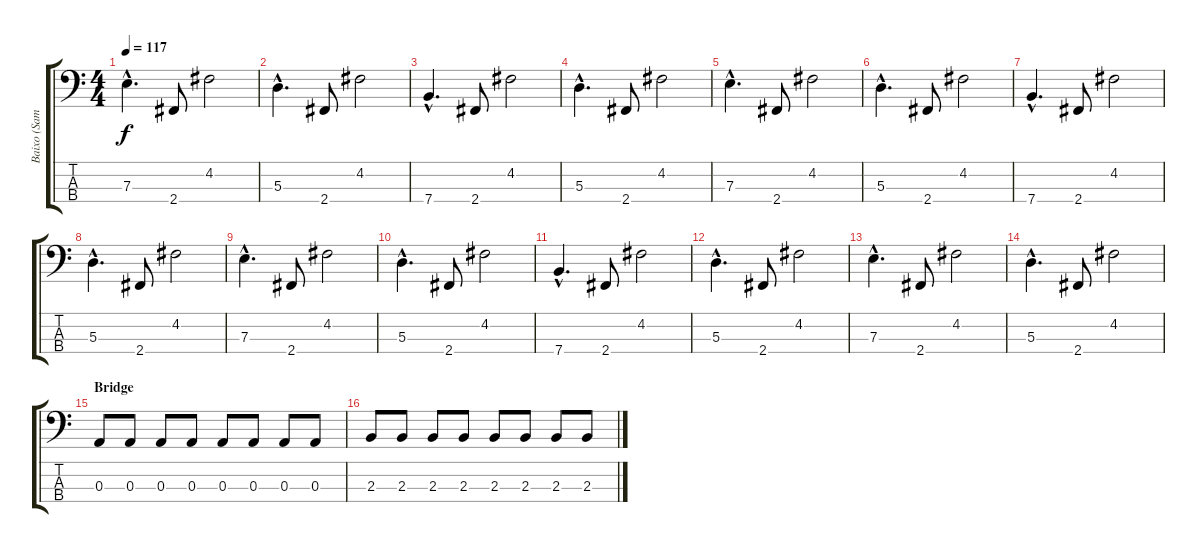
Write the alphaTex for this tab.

\track ("Baixo (Sam)" "Baixo (Sam") {instrument electricbassfinger}
\staff {score tabs}
\tuning (G2 D2 A1 E1) {hide}
\ts (4 4)
\tempo 117
\clef f4
\ks c
7.3{hac}.4{d dy f} 2.4.8 4.2.2 |
5.3{hac}.4{d} 2.4.8 4.2.2 |
7.4{hac}.4{d} 2.4.8 4.2.2 |
5.3{hac}.4{d} 2.4.8 4.2.2 |
7.3{hac}.4{d} 2.4.8 4.2.2 |
5.3{hac}.4{d} 2.4.8 4.2.2 |
7.4{hac}.4{d} 2.4.8 4.2.2 |
5.3{hac}.4{d} 2.4.8 4.2.2 |
7.3{hac}.4{d} 2.4.8 4.2.2 |
5.3{hac}.4{d} 2.4.8 4.2.2 |
7.4{hac}.4{d} 2.4.8 4.2.2 |
5.3{hac}.4{d} 2.4.8 4.2.2 |
7.3{hac}.4{d} 2.4.8 4.2.2 |
5.3{hac}.4{d} 2.4.8 4.2.2 |
\section ("" "Bridge")
0.3.8 0.3.8 0.3.8 0.3.8 0.3.8 0.3.8 0.3.8 0.3.8 |
2.3.8 2.3.8 2.3.8 2.3.8 2.3.8 2.3.8 2.3.8 2.3.8
